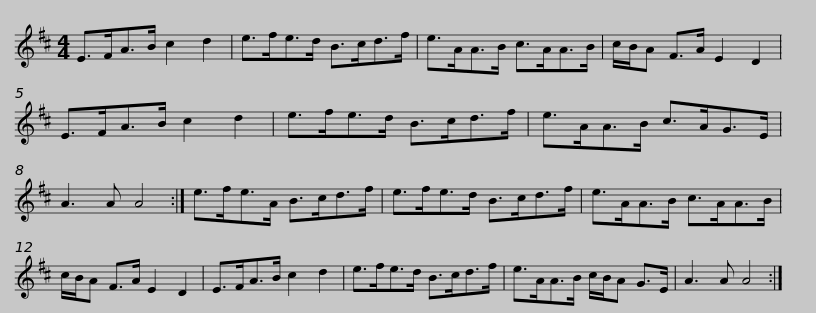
X:1
L:1/8
M:4/4
I:linebreak $
K:D
V:1 treble
V:1
 E>FA>B c2 d2 | e>fe>d B>cd>f | e>AA>B c>AA>B | c/B/A F>A E2 D2 | E>FA>B c2 d2 |$ %5
 e>fe>d B>cd>f | e>AA>B c>AG>E | A3 A A4 :| e>fe>A B>cd>f | e>fe>d B>cd>f |$ %10
 e>AA>B c>AA>B | c/B/A F>A E2 D2 | E>FA>B c2 d2 | e>fe>d B>cd>f | e>AA>B c/B/A G>E |$ %15
 A3 A A4 :| %16
